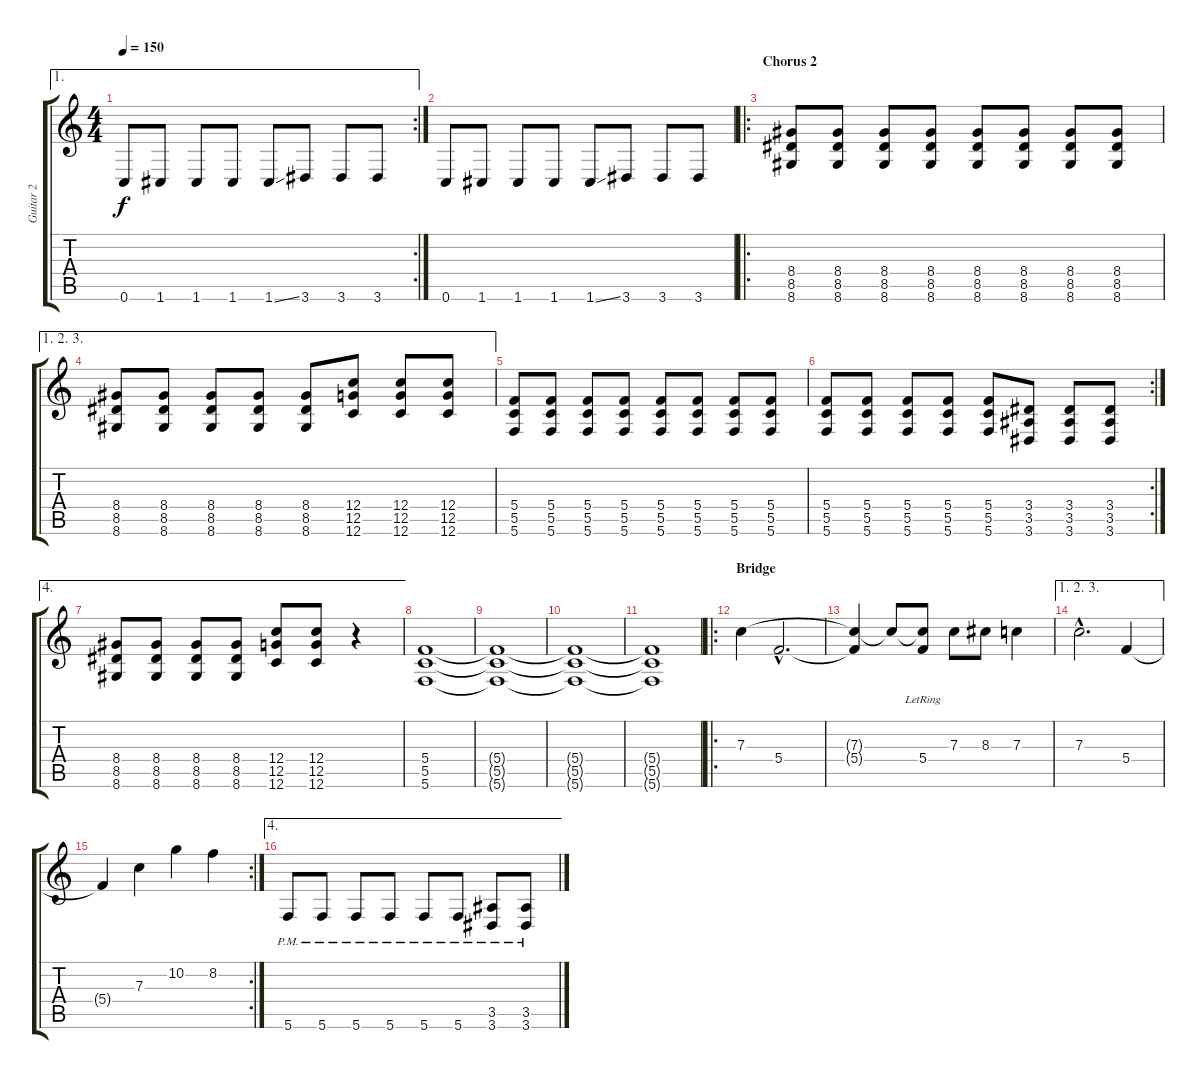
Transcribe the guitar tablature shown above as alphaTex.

\track ("Guitar 2" "Guitar 2") {instrument distortionguitar}
\staff {score tabs}
\tuning (D4 A3 F3 C3 G2 C2) {hide}
\ae 1
\rc 2
\ts (4 4)
\tempo 150
\clef g2
\ks c
0.6.8{dy f} 1.6.8 1.6.8 1.6.8 1.6{ss}.8 3.6.8 3.6.8 3.6.8 |
0.6.8 1.6.8 1.6.8 1.6.8 1.6{ss}.8 3.6.8 3.6.8 3.6.8 |
\ro
\section ("" "Chorus 2")
(8.4 8.5 8.6).8 (8.4 8.5 8.6).8 (8.4 8.5 8.6).8 (8.4 8.5 8.6).8 (8.4 8.5 8.6).8 (8.4 8.5 8.6).8 (8.4 8.5 8.6).8 (8.4 8.5 8.6).8 |
\ae (1 2 3)
(8.4 8.5 8.6).8 (8.4 8.5 8.6).8 (8.4 8.5 8.6).8 (8.4 8.5 8.6).8 (8.4 8.5 8.6).8 (12.4 12.5 12.6).8 (12.4 12.5 12.6).8 (12.4 12.5 12.6).8 |
(5.4 5.5 5.6).8 (5.4 5.5 5.6).8 (5.4 5.5 5.6).8 (5.4 5.5 5.6).8 (5.4 5.5 5.6).8 (5.4 5.5 5.6).8 (5.4 5.5 5.6).8 (5.4 5.5 5.6).8 |
\rc 2
(5.4 5.5 5.6).8 (5.4 5.5 5.6).8 (5.4 5.5 5.6).8 (5.4 5.5 5.6).8 (5.4 5.5 5.6).8 (3.4 3.5 3.6).8 (3.4 3.5 3.6).8 (3.4 3.5 3.6).8 |
\ae 4
(8.4 8.5 8.6).8 (8.4 8.5 8.6).8 (8.4 8.5 8.6).8 (8.4 8.5 8.6).8 (12.4 12.5 12.6).8 (12.4 12.5 12.6).8 r.4 |
(5.4 5.5 5.6).1 |
(5.4{t} 5.5{t} 5.6{t}).1 |
(5.4{t} 5.5{t} 5.6{t}).1 |
(5.4{t} 5.5{t} 5.6{t}).1 |
\ro
\section ("" "Bridge")
7.3.4{instrument electricguitarjazz} 5.4{hac}.2{d} |
(7.3{t} 5.4{t}).4 7.3{t}.8 (7.3{t} 5.4{lr}).8 7.3.8 8.3.8 7.3.4 |
\ae (1 2 3)
7.3{hac}.2{d} 5.4.4 |
\rc 2
5.4{t}.4 7.3.4 10.2.4 8.2.4 |
\ae 4
5.6{pm}.8{instrument distortionguitar} 5.6{pm}.8 5.6{pm}.8 5.6{pm}.8 5.6{pm}.8 5.6{pm}.8 (3.5{pm} 3.6{pm}).8 (3.5{pm} 3.6{pm}).8
